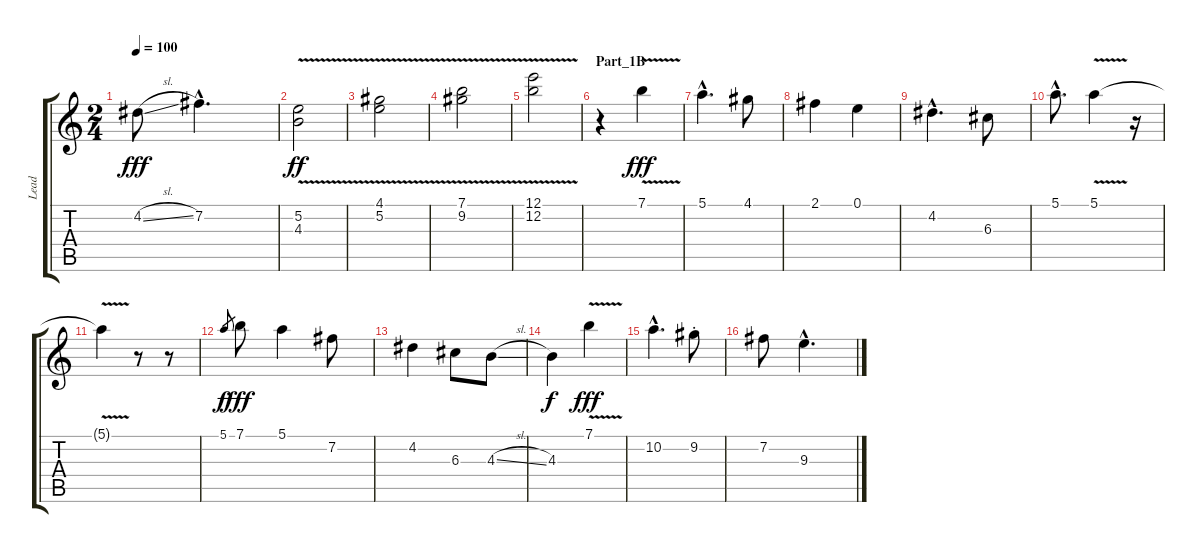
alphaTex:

\track ("Lead" "Lead") {instrument acousticguitarnylon}
\staff {score tabs}
\tuning (E4 B3 G3 D3 A2 E2) {hide}
\ts (2 4)
\tempo 100
\clef g2
\ks c
4.2{sl}.8{dy fff} 7.2{hac}.4{d} |
(5.2{v} 4.3{v}).2{dy ff} |
(4.1{v} 5.2{v}).2 |
(7.1{v} 9.2{v}).2 |
(12.1{v} 12.2{v}).2 |
\section ("" "Part_1B")
r.4{volume 16 instrument fretlessbass} 7.1{v}.4{dy fff} |
5.1{hac}.4{d} 4.1.8 |
2.1.4 0.1.4 |
4.2{hac}.4{d} 6.3.8 |
5.1{hac}.8{d} 5.1{v}.4 r.16 |
5.1{t}.4 r.8 r.8{instrument electricbasspick} |
5.1.8{gr dy f} 7.1.8{dy fff} 5.1.4 7.2.8 |
4.2.4 6.3.8 4.3{sl}.8 |
4.3.4{dy f} 7.1{v}.4{dy fff instrument fretlessbass} |
10.2{hac}.4{d} 9.2{st}.8 |
7.2.8 9.3{hac}.4{d}
